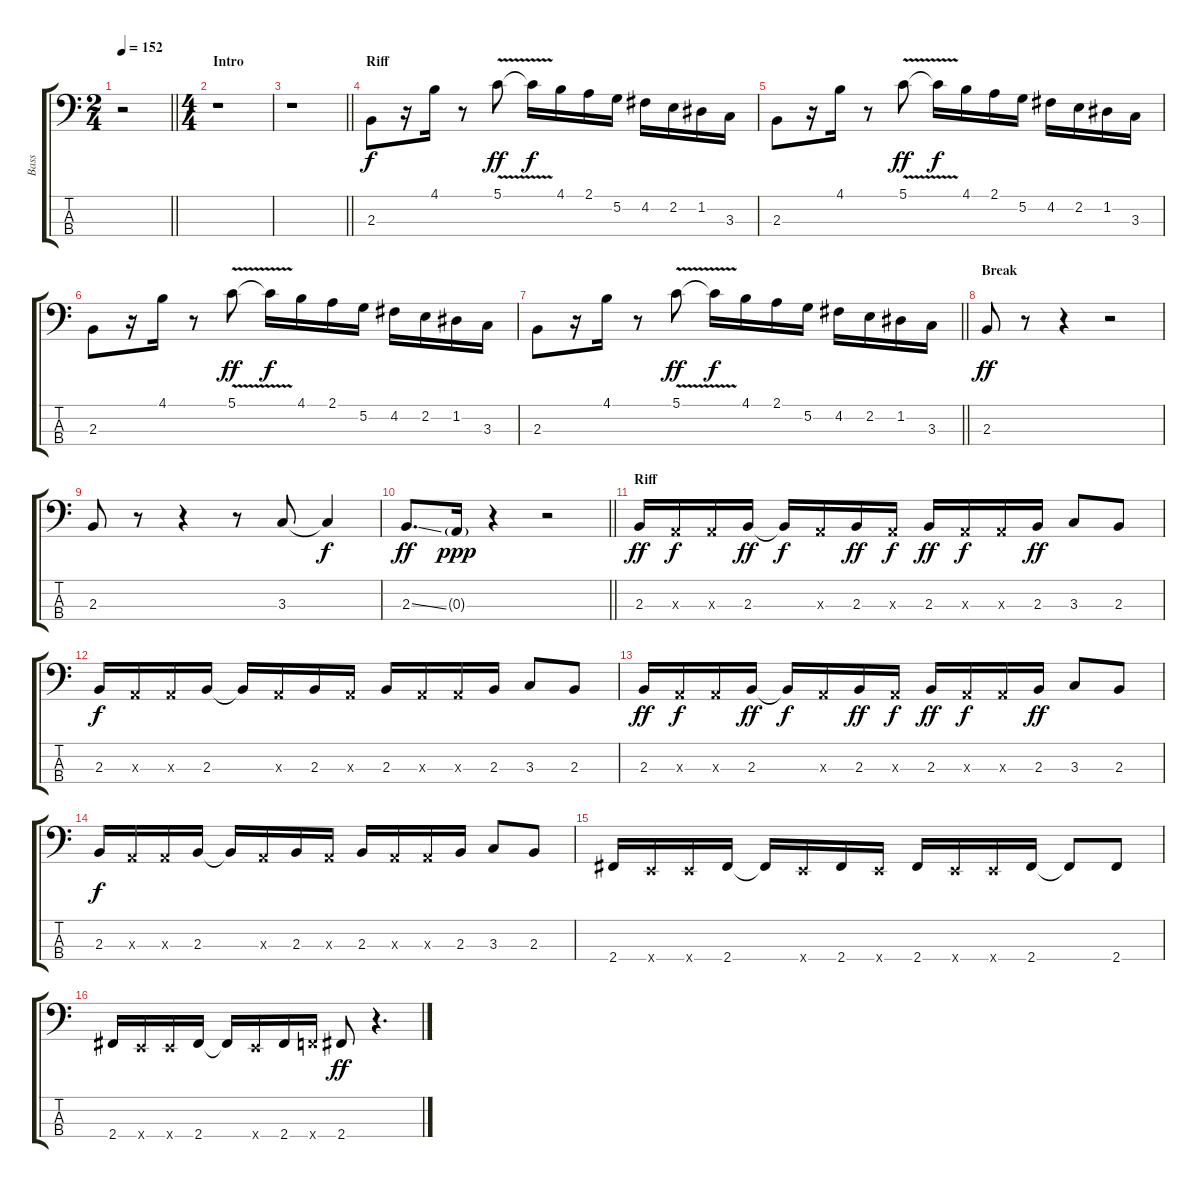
\track ("Bass" "Bass") {instrument electricbassfinger}
\staff {score tabs}
\tuning (G2 D2 A1 E1) {hide}
\ts (2 4)
\tempo 152
\clef f4
\barLineRight lightlight
\ks c
r.2{dy f instrument electricbassfinger} |
\ts (4 4)
\section ("" "Intro")
r.1 |
\barLineRight lightlight
r.1 |
\section ("" "Riff")
2.3.8 r.16 4.1.16 r.8 5.1{v}.8{dy ff} 5.1{t}.16{dy f} 4.1.16 2.1.16 5.2.16 4.2.16 2.2.16 1.2.16 3.3.16 |
2.3.8 r.16 4.1.16 r.8 5.1{v}.8{dy ff} 5.1{t}.16{dy f} 4.1.16 2.1.16 5.2.16 4.2.16 2.2.16 1.2.16 3.3.16 |
2.3.8 r.16 4.1.16 r.8 5.1{v}.8{dy ff} 5.1{t}.16{dy f} 4.1.16 2.1.16 5.2.16 4.2.16 2.2.16 1.2.16 3.3.16 |
\barLineRight lightlight
2.3.8 r.16 4.1.16 r.8 5.1{v}.8{dy ff} 5.1{t}.16{dy f} 4.1.16 2.1.16 5.2.16 4.2.16 2.2.16 1.2.16 3.3.16 |
\section ("" "Break")
2.3.8{dy ff} r.8 r.4 r.2 |
2.3.8 r.8 r.4 r.8 3.3.8 3.3{t}.4{dy f} |
\barLineRight lightlight
2.3{ss}.8{d dy ff} 0.3{g}.16{dy ppp} r.4 r.2 |
\section ("" "Riff")
2.3.16{dy ff} 0.3{x}.16{dy f} 0.3{x}.16 2.3.16{dy ff} 2.3{t}.16{dy f} 0.3{x}.16 2.3.16{dy ff} 0.3{x}.16{dy f} 2.3.16{dy ff} 0.3{x}.16{dy f} 0.3{x}.16 2.3.16{dy ff} 3.3.8 2.3.8 |
2.3.16{dy f} 0.3{x}.16 0.3{x}.16 2.3.16 2.3{t}.16 0.3{x}.16 2.3.16 0.3{x}.16 2.3.16 0.3{x}.16 0.3{x}.16 2.3.16 3.3.8 2.3.8 |
2.3.16{dy ff} 0.3{x}.16{dy f} 0.3{x}.16 2.3.16{dy ff} 2.3{t}.16{dy f} 0.3{x}.16 2.3.16{dy ff} 0.3{x}.16{dy f} 2.3.16{dy ff} 0.3{x}.16{dy f} 0.3{x}.16 2.3.16{dy ff} 3.3.8 2.3.8 |
2.3.16{dy f} 0.3{x}.16 0.3{x}.16 2.3.16 2.3{t}.16 0.3{x}.16 2.3.16 0.3{x}.16 2.3.16 0.3{x}.16 0.3{x}.16 2.3.16 3.3.8 2.3.8 |
2.4.16 0.4{x}.16 0.4{x}.16 2.4.16 2.4{t}.16 0.4{x}.16 2.4.16 0.4{x}.16 2.4.16 0.4{x}.16 0.4{x}.16 2.4.16 2.4{t}.8 2.4.8 |
2.4.16 0.4{x}.16 0.4{x}.16 2.4.16 2.4{t}.16 0.4{x}.16 2.4.16 1.4{x}.16 2.4.8{dy ff} r.4{d}
